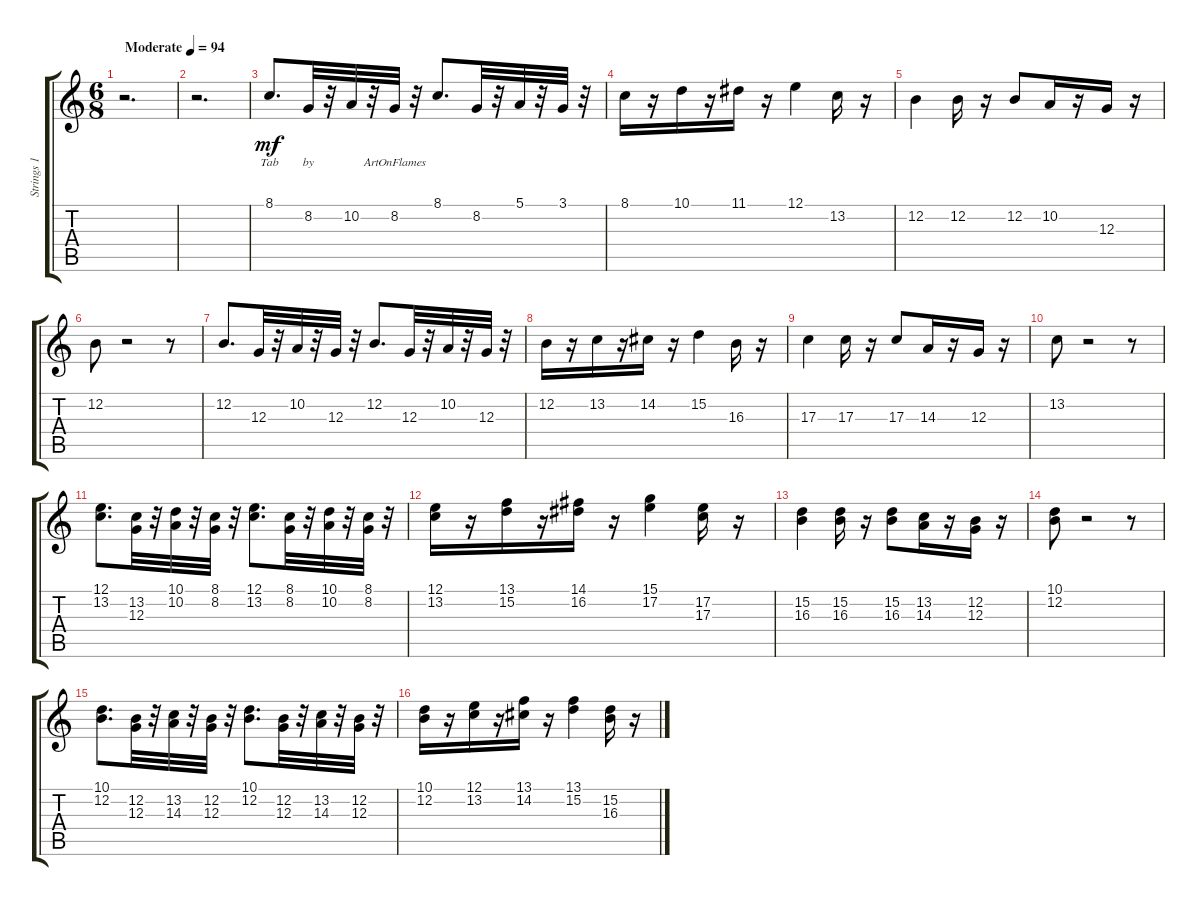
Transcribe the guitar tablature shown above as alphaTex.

\track ("Strings 1" "Strings 1") {instrument stringensemble2}
\staff {score tabs}
\tuning (E4 B3 G3 D3 A2 E2) {hide}
\ts (6 8)
\tempo (94 "Moderate")
\clef g2
\ks c
r.2{d dy mf instrument stringensemble2} |
r.2{d} |
8.1.8{d lyrics (0 "Tab") lyrics (1 "") lyrics (2 "") lyrics (3 "") lyrics (4 "")} 8.2.32{lyrics (0 "by") lyrics (1 "") lyrics (2 "") lyrics (3 "") lyrics (4 "")} r.32 10.2.32{lyrics (0 "") lyrics (1 "") lyrics (2 "") lyrics (3 "") lyrics (4 "")} r.32 8.2.32{lyrics (0 "ArtOnFlames") lyrics (1 "") lyrics (2 "") lyrics (3 "") lyrics (4 "")} r.32 8.1.8{d} 8.2.32 r.32 5.1.32 r.32 3.1.32 r.32 |
8.1.16 r.16 10.1.16 r.16 11.1.16 r.16 12.1.4 13.2.16 r.16 |
12.2.4 12.2.16 r.16 12.2.8 10.2.16 r.16 12.3.16 r.16 |
12.2.8 r.2 r.8 |
12.2.8{d} 12.3.32 r.32 10.2.32 r.32 12.3.32 r.32 12.2.8{d} 12.3.32 r.32 10.2.32 r.32 12.3.32 r.32 |
12.2.16 r.16 13.2.16 r.16 14.2.16 r.16 15.2.4 16.3.16 r.16 |
17.3.4 17.3.16 r.16 17.3.8 14.3.16 r.16 12.3.16 r.16 |
13.2.8 r.2 r.8 |
(12.1 13.2).8{d} (13.2 12.3).32 r.32 (10.1 10.2).32 r.32 (8.1 8.2).32 r.32 (12.1 13.2).8{d} (8.1 8.2).32 r.32 (10.1 10.2).32 r.32 (8.1 8.2).32 r.32 |
(12.1 13.2).16 r.16 (13.1 15.2).16 r.16 (14.1 16.2).16 r.16 (15.1 17.2).4 (17.2 17.3).16 r.16 |
(15.2 16.3).4 (15.2 16.3).16 r.16 (15.2 16.3).8 (13.2 14.3).16 r.16 (12.2 12.3).16 r.16 |
(10.1 12.2).8 r.2 r.8 |
(10.1 12.2).8{d} (12.2 12.3).32 r.32 (13.2 14.3).32 r.32 (12.2 12.3).32 r.32 (10.1 12.2).8{d} (12.2 12.3).32 r.32 (13.2 14.3).32 r.32 (12.2 12.3).32 r.32 |
(10.1 12.2).16 r.16 (12.1 13.2).16 r.16 (13.1 14.2).16 r.16 (13.1 15.2).4 (15.2 16.3).16 r.16
